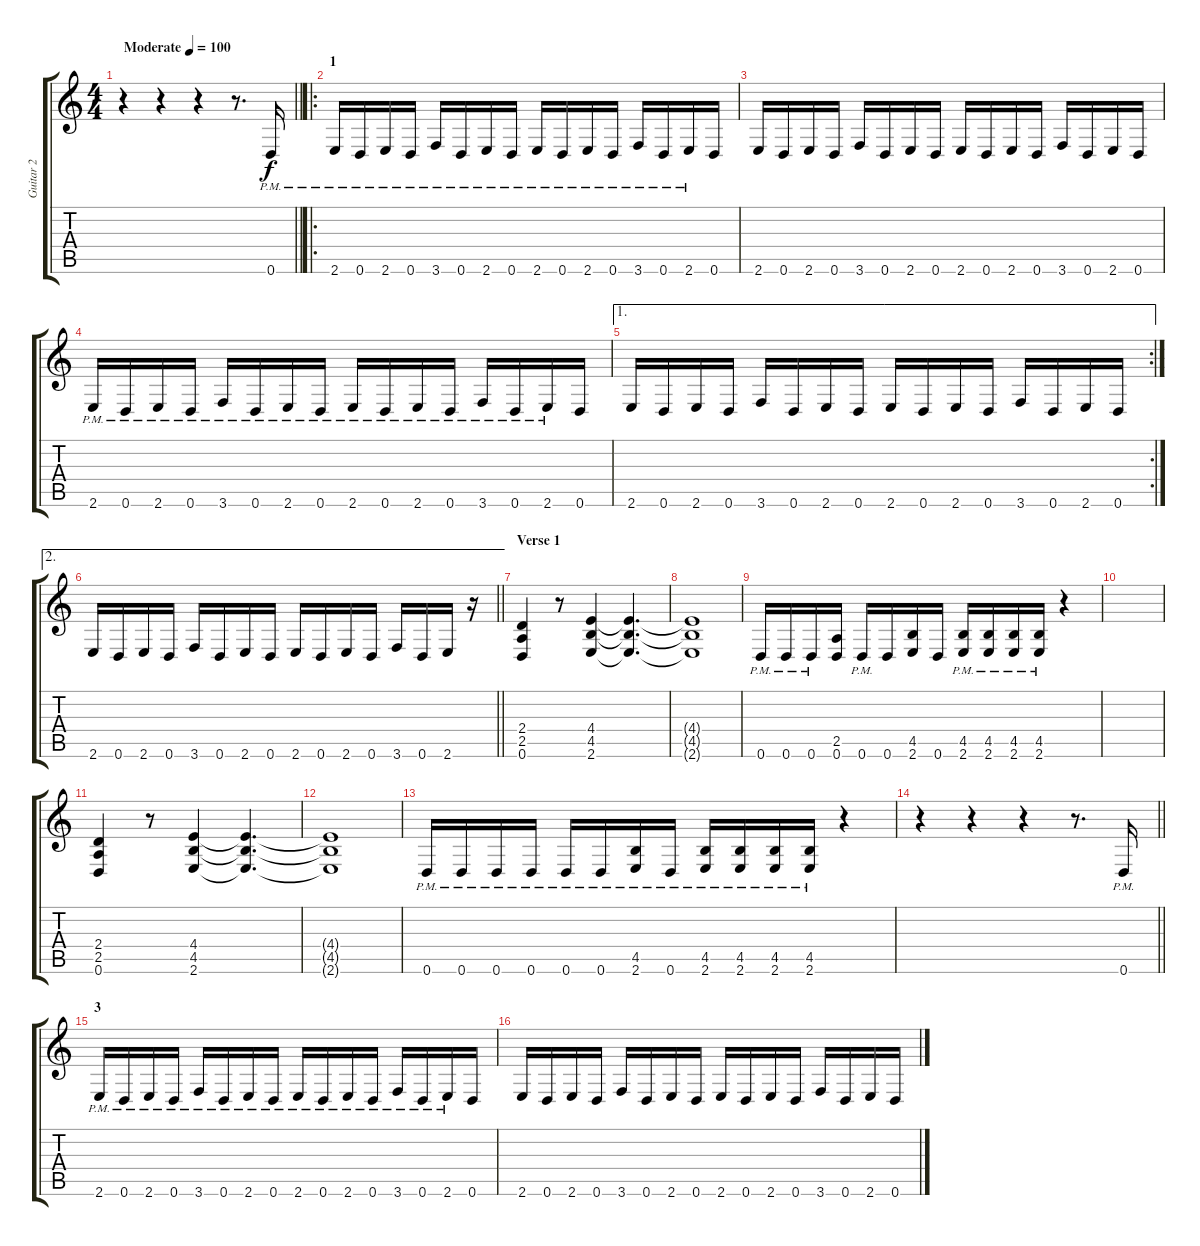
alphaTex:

\track ("Guitar 2" "Guitar 2") {instrument distortionguitar}
\staff {score tabs}
\tuning (D4 A3 F3 C3 G2 D2) {hide}
\ts (4 4)
\tempo (100 "Moderate")
\clef g2
\barLineRight lightlight
\ks c
r.4{dy f instrument distortionguitar} r.4 r.4 r.8{d} 0.6{pm}.16 |
\ro
\section ("" "1")
2.6{pm}.16 0.6{pm}.16 2.6{pm}.16 0.6{pm}.16 3.6{pm}.16 0.6{pm}.16 2.6{pm}.16 0.6{pm}.16 2.6{pm}.16 0.6{pm}.16 2.6{pm}.16 0.6{pm}.16 3.6{pm}.16 0.6{pm}.16 2.6{pm}.16 0.6.16 |
2.6.16 0.6.16 2.6.16 0.6.16 3.6.16 0.6.16 2.6.16 0.6.16 2.6.16 0.6.16 2.6.16 0.6.16 3.6.16 0.6.16 2.6.16 0.6.16 |
2.6{pm}.16 0.6{pm}.16 2.6{pm}.16 0.6{pm}.16 3.6{pm}.16 0.6{pm}.16 2.6{pm}.16 0.6{pm}.16 2.6{pm}.16 0.6{pm}.16 2.6{pm}.16 0.6{pm}.16 3.6{pm}.16 0.6{pm}.16 2.6{pm}.16 0.6.16 |
\ae 1
\rc 2
2.6.16 0.6.16 2.6.16 0.6.16 3.6.16 0.6.16 2.6.16 0.6.16 2.6.16 0.6.16 2.6.16 0.6.16 3.6.16 0.6.16 2.6.16 0.6.16 |
\ae 2
\barLineRight lightlight
2.6.16 0.6.16 2.6.16 0.6.16 3.6.16 0.6.16 2.6.16 0.6.16 2.6.16 0.6.16 2.6.16 0.6.16 3.6.16 0.6.16 2.6.16 r.16 |
\section ("" "Verse 1")
(2.4 2.5 0.6).4 r.8 (4.4 4.5 2.6).4 (4.4{t} 4.5{t} 2.6{t}).4{d} |
(4.4{t} 4.5{t} 2.6{t}).1 |
0.6{pm}.16 0.6{pm}.16 0.6{pm}.16 (2.5 0.6).16 0.6{pm}.16 0.6.16 (4.5 2.6).16 0.6.16 (4.5{pm} 2.6{pm}).16 (4.5{pm} 2.6{pm}).16 (4.5{pm} 2.6{pm}).16 (4.5{pm} 2.6{pm}).16 r.4 |
|
(2.4 2.5 0.6).4 r.8 (4.4 4.5 2.6).4 (4.4{t} 4.5{t} 2.6{t}).4{d} |
(4.4{t} 4.5{t} 2.6{t}).1 |
0.6{pm}.16 0.6{pm}.16 0.6{pm}.16 0.6{pm}.16 0.6{pm}.16 0.6{pm}.16 (4.5{pm} 2.6{pm}).16 0.6{pm}.16 (4.5{pm} 2.6{pm}).16 (4.5{pm} 2.6{pm}).16 (4.5{pm} 2.6{pm}).16 (4.5{pm} 2.6{pm}).16 r.4 |
\barLineRight lightlight
r.4 r.4 r.4 r.8{d} 0.6{pm}.16 |
\section ("" "3")
2.6{pm}.16 0.6{pm}.16 2.6{pm}.16 0.6{pm}.16 3.6{pm}.16 0.6{pm}.16 2.6{pm}.16 0.6{pm}.16 2.6{pm}.16 0.6{pm}.16 2.6{pm}.16 0.6{pm}.16 3.6{pm}.16 0.6{pm}.16 2.6{pm}.16 0.6.16 |
2.6.16 0.6.16 2.6.16 0.6.16 3.6.16 0.6.16 2.6.16 0.6.16 2.6.16 0.6.16 2.6.16 0.6.16 3.6.16 0.6.16 2.6.16 0.6.16
